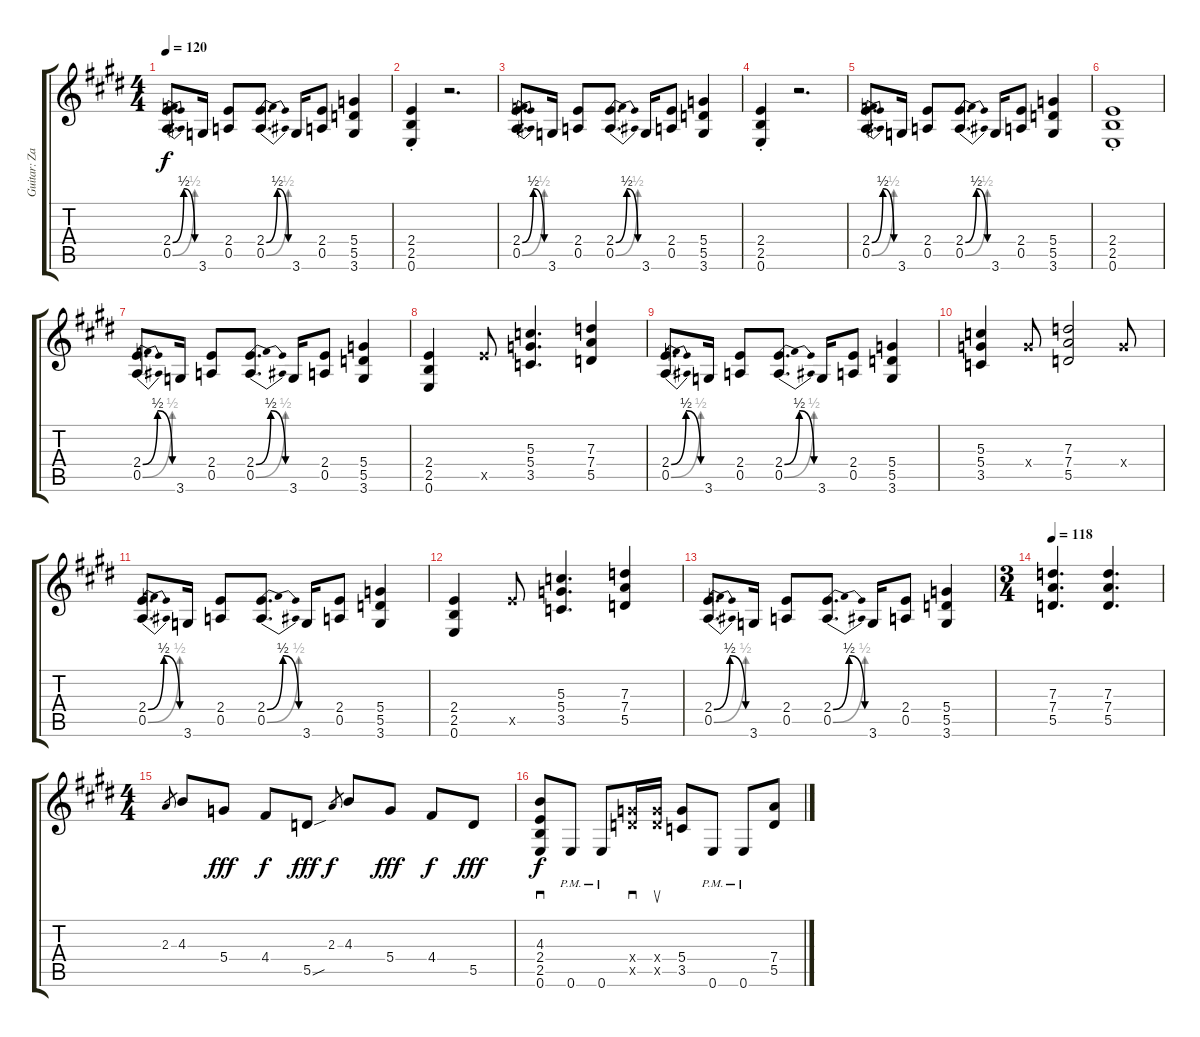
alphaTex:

\track ("Guitar: Zakk" "Guitar: Za") {instrument distortionguitar}
\staff {score tabs}
\tuning (E4 B3 G3 D3 A2 E2) {hide}
\ts (4 4)
\tempo 120
\clef g2
\ks e
(2.4{be (bendrelease 0 0 10 2 35 2 60 0)} 0.5{be (bend 0 0 60 2)}).8{d dy f} 3.6.16 (2.4 0.5).8 (2.4{be (bendrelease 0 0 10 2 35 2 60 0)} 0.5{be (bend 0 0 60 2)}).8{d} 3.6.16 (2.4 0.5).8 (5.4 5.5 3.6).4 |
(2.4{st} 2.5{st} 0.6{st}).4 r.2{d} |
(2.4{be (bendrelease 0 0 10 2 35 2 60 0)} 0.5{be (bend 0 0 60 2)}).8{d} 3.6.16 (2.4 0.5).8 (2.4{be (bendrelease 0 0 10 2 35 2 60 0)} 0.5{be (bend 0 0 60 2)}).8{d} 3.6.16 (2.4 0.5).8 (5.4 5.5 3.6).4 |
(2.4{st} 2.5{st} 0.6{st}).4 r.2{d} |
(2.4{be (bendrelease 0 0 10 2 35 2 60 0)} 0.5{be (bend 0 0 60 2)}).8{d} 3.6.16 (2.4 0.5).8 (2.4{be (bendrelease 0 0 10 2 35 2 60 0)} 0.5{be (bend 0 0 60 2)}).8{d} 3.6.16 (2.4 0.5).8 (5.4 5.5 3.6).4 |
(2.4{st} 2.5{st} 0.6{st}).1 |
(2.4{be (bendrelease 0 0 10 2 35 2 60 0)} 0.5{be (bend 0 0 60 2)}).8{d} 3.6.16 (2.4 0.5).8 (2.4{be (bendrelease 0 0 10 2 35 2 60 0)} 0.5{be (bend 0 0 60 2)}).8{d} 3.6.16 (2.4 0.5).8 (5.4 5.5 3.6).4 |
(2.4 2.5 0.6).4 7.5{x}.8 (5.3 5.4 3.5).4{d} (7.3 7.4 5.5).4 |
(2.4{be (bendrelease 0 0 10 2 35 2 60 0)} 0.5{be (bend 0 0 60 2)}).8{d} 3.6.16 (2.4 0.5).8 (2.4{be (bendrelease 0 0 10 2 35 2 60 0)} 0.5{be (bend 0 0 60 2)}).8{d} 3.6.16 (2.4 0.5).8 (5.4 5.5 3.6).4 |
(5.3 5.4 3.5).4 5.4{x}.8 (7.3 7.4 5.5).2 5.4{x}.8 |
(2.4{be (bendrelease 0 0 10 2 35 2 60 0)} 0.5{be (bend 0 0 60 2)}).8{d} 3.6.16 (2.4 0.5).8 (2.4{be (bendrelease 0 0 10 2 35 2 60 0)} 0.5{be (bend 0 0 60 2)}).8{d} 3.6.16 (2.4 0.5).8 (5.4 5.5 3.6).4 |
(2.4 2.5 0.6).4 7.5{x}.8 (5.3 5.4 3.5).4{d} (7.3 7.4 5.5).4 |
(2.4{be (bendrelease 0 0 10 2 35 2 60 0)} 0.5{be (bend 0 0 60 2)}).8{d} 3.6.16 (2.4 0.5).8 (2.4{be (bendrelease 0 0 10 2 35 2 60 0)} 0.5{be (bend 0 0 60 2)}).8{d} 3.6.16 (2.4 0.5).8 (5.4 5.5 3.6).4 |
\ts (3 4)
\tempo 118
(7.3 7.4 5.5).4{d} (7.3 7.4 5.5).4{d} |
\ts (4 4)
2.3.8{gr} 4.3.8 5.4.8{dy fff} 4.4.8{dy f} 5.5{sou}.8{dy fff} 2.3.8{gr dy f} 4.3.8 5.4.8{dy fff} 4.4.8{dy f} 5.5.8{dy fff} |
(4.3 2.4 2.5 0.6).8{sd dy f} 0.6{pm}.8 0.6{pm}.8 (5.4{x} 5.5{x}).16{sd} (5.4{x} 5.5{x}).16{su} (5.4 3.5).8 0.6{pm}.8 0.6{pm}.8 (7.4 5.5).8
